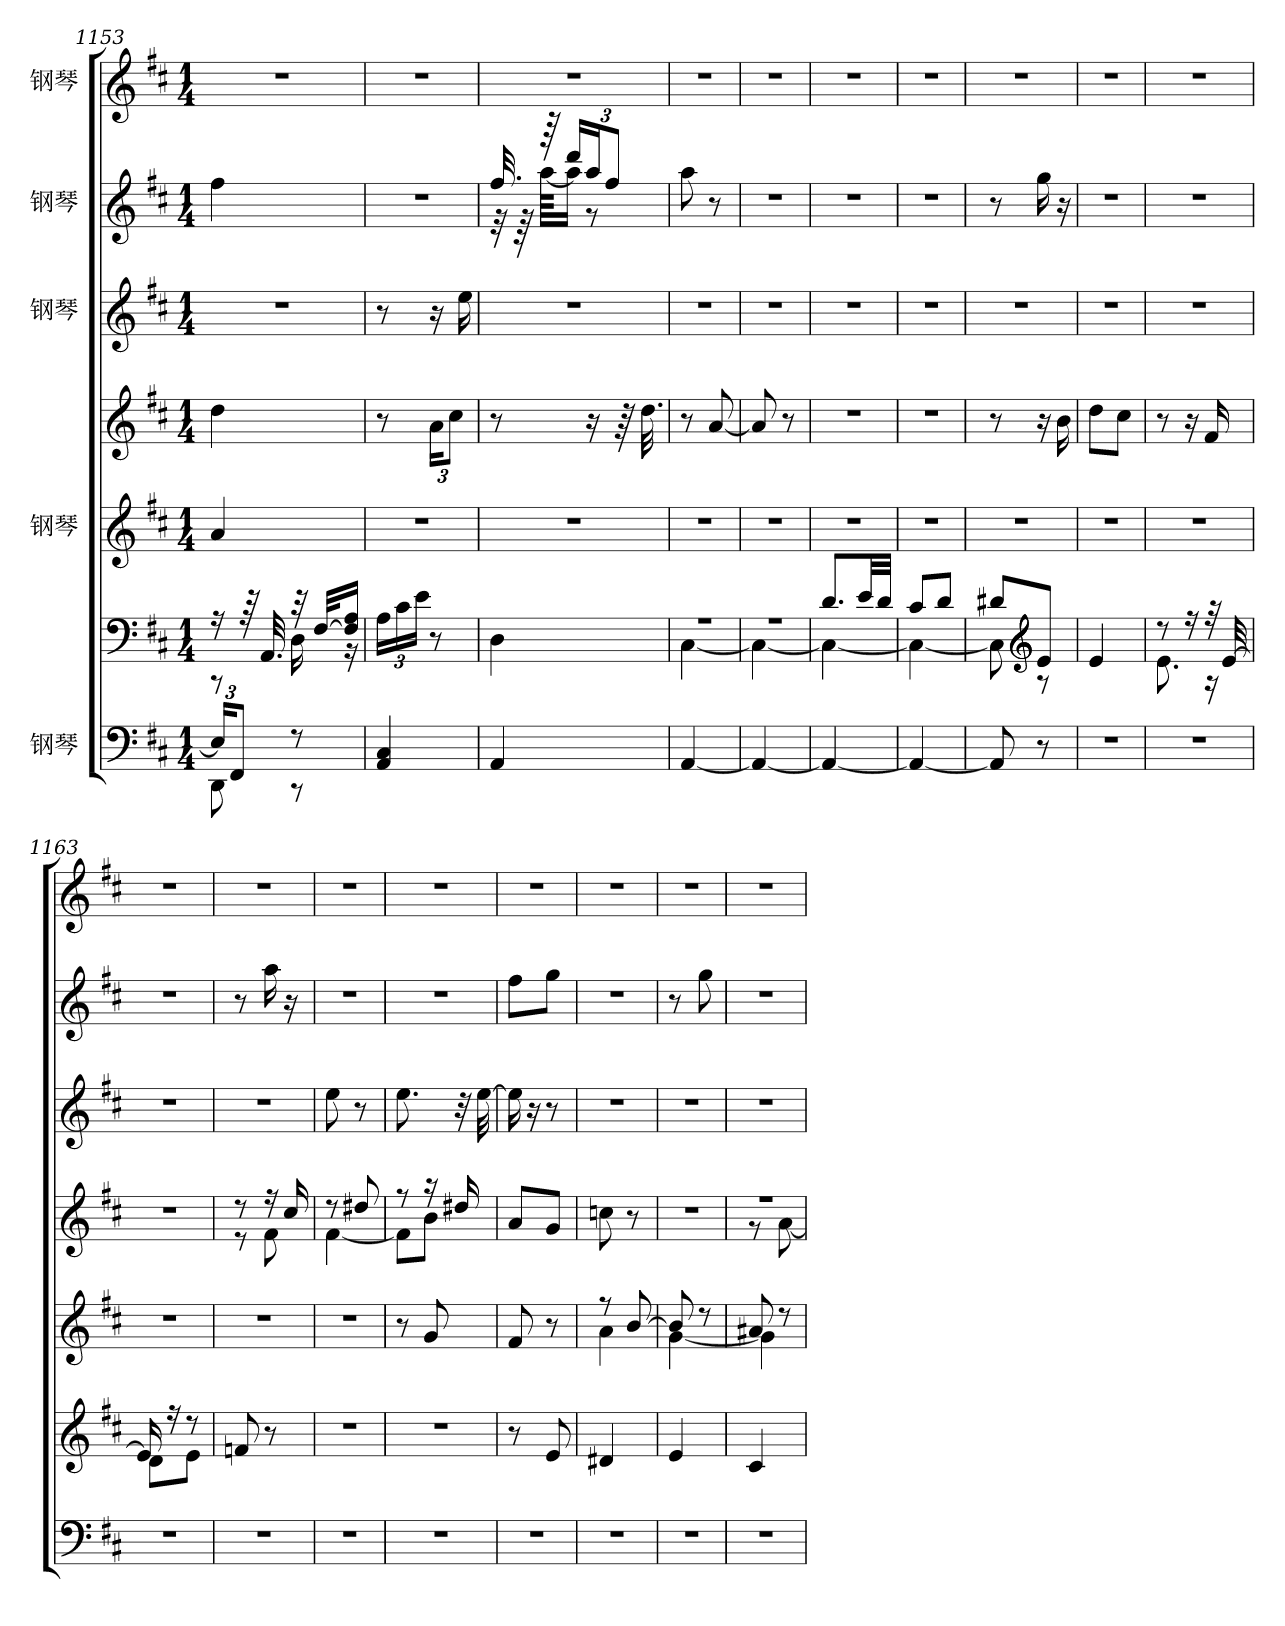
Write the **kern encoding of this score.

**kern	**kern	**kern	**kern	**kern	**kern	**kern
*part5	*part5	*part4	*part4	*part3	*part2	*part1
*staff7	*staff6	*staff5	*staff4	*staff3	*staff2	*staff1
*I"钢琴	*	*I"钢琴	*	*I"钢琴	*I"钢琴	*I"钢琴
*clefF4	*clefF4	*clefG2	*clefG2	*clefG2	*clefG2	*clefG2
*k[f#c#]	*k[f#c#]	*k[f#c#]	*k[f#c#]	*k[f#c#]	*k[f#c#]	*k[f#c#]
*M1/4	*M1/4	*M1/4	*M1/4	*M1/4	*M1/4	*M1/4
*Xbrackettup	*	*	*	*	*	*
=1153	=1153	=1153	=1153	=1153	=1153	=1153
*^	*^	*	*	*	*	*
24E/KL]	8DD\	16r	8r	4a/	4dd\	4r	4ff#\	4r
12FF#/J	.	.	.	.	.	.	.	.
.	.	64r	.	.	.	.	.	.
.	.	32.AA/	.	.	.	.	.	.
8r	8r	32r	16D\	.	.	.	.	.
.	.	[32F#/KLL	.	.	.	.	.	.
.	.	16F#/] 16A/JJ	16r	.	.	.	.	.
*v	*v	*	*	*	*	*	*	*
*	*v	*v	*	*	*	*	*
=1154	=1154	=1154	=1154	=1154	=1154	=1154
*	*Xbrackettup	*	*	*	*	*
4AA/ 4C#/	24A\LL	4r	8r	8r	4r	4r
.	24c#\	.	.	.	.	.
.	24e\JJ	.	.	.	.	.
*	*	*	*Xbrackettup	*	*	*
.	8r	.	24a\KL	16r	.	.
.	.	.	12cc#\J	.	.	.
.	.	.	.	16ee\	.	.
=1155	=1155	=1155	=1155	=1155	=1155	=1155
*	*	*	*	*	*^	*
4AA/	4D\	4r	8r	4r	32.ff#/	32r	4r
.	.	.	.	.	.	64r	.
.	.	.	.	.	64r	[64aa\KKLL	.
.	.	.	.	.	16ddd/LL	16aa\JJ]	.
*	*	*	*	*	*Xbrackettup	*	*
.	.	.	16r	.	24aa/J	8r	.
.	.	.	.	.	12ff#/J	.	.
.	.	.	64r	.	.	.	.
.	.	.	32.dd\	.	.	.	.
*	*	*	*	*	*v	*v	*
!!LO:PB:g=z
=1156	=1156	=1156	=1156	=1156	=1156	=1156
*	*^	*	*	*	*	*
[4AA/	4r	[4C#\	4r	8r	4r	8aa\	4r
.	.	.	.	[8a/	.	8r	.
=1157	=1157	=1157	=1157	=1157	=1157	=1157	=1157
4AA/_	4r	4C#\_	4r	8a/]	4r	4r	4r
.	.	.	.	8r	.	.	.
=1158	=1158	=1158	=1158	=1158	=1158	=1158	=1158
4AA/_	8.d/L	4C#\_	4r	4r	4r	4r	4r
.	32e/LL	.	.	.	.	.	.
.	32d/JJJ	.	.	.	.	.	.
=1159	=1159	=1159	=1159	=1159	=1159	=1159	=1159
4AA/_	8c#/L	4C#\_	4r	4r	4r	4r	4r
.	8d/J	.	.	.	.	.	.
=1160	=1160	=1160	=1160	=1160	=1160	=1160	=1160
8AA/]	8d#X/L	8C#\]	4r	8r	4r	8r	4r
*	*clefG2	*	*	*	*	*	*
8r	8e/J	8r	.	16r	.	16gg\	.
.	.	.	.	16b\	.	16r	.
*	*v	*v	*	*	*	*	*
=1161	=1161	=1161	=1161	=1161	=1161	=1161
4r	4e/	4r	8dd\L	4r	4r	4r
.	.	.	8cc#\J	.	.	.
=1162	=1162	=1162	=1162	=1162	=1162	=1162
*	*^	*	*	*	*	*
4r	8r	8.e\	4r	8r	4r	4r	4r
.	16r	.	.	16r	.	.	.
.	32r	16r	.	16f#/	.	.	.
.	[32e/	.	.	.	.	.	.
=1163	=1163	=1163	=1163	=1163	=1163	=1163	=1163
4r	16e/]	8d\L	4r	4r	4r	4r	4r
.	16r	.	.	.	.	.	.
.	8r	8e\J	.	.	.	.	.
*	*v	*v	*	*	*	*	*
!!LO:PB:g=z
=1164	=1164	=1164	=1164	=1164	=1164	=1164
*	*	*	*^	*	*	*
4r	8fn/	4r	8r	8r	4r	8r	4r
.	8r	.	16r	8f#\	.	16aa\	.
.	.	.	16cc#/	.	.	16r	.
=1165	=1165	=1165	=1165	=1165	=1165	=1165	=1165
4r	4r	4r	8r	[4f#\	8ee\	4r	4r
.	.	.	8dd#X/	.	8r	.	.
=1166	=1166	=1166	=1166	=1166	=1166	=1166	=1166
4r	4r	8r	8r	8f#\L]	8.ee\	4r	4r
.	.	8g/	16r	8b\J	.	.	.
.	.	.	16dd#X/	.	32r	.	.
.	.	.	.	.	[32ee\	.	.
*	*	*	*v	*v	*	*	*
=1167	=1167	=1167	=1167	=1167	=1167	=1167
4r	8r	8f#/	8a/L	16ee\]	8ff#\L	4r
.	.	.	.	16r	.	.
.	8e/	8r	8g/J	8r	8gg\J	.
=1168	=1168	=1168	=1168	=1168	=1168	=1168
*	*	*^	*	*	*	*
4r	4d#X/	8r	4a\	8ccn\	4r	4r	4r
.	.	[8b/	.	8r	.	.	.
=1169	=1169	=1169	=1169	=1169	=1169	=1169	=1169
4r	4e/	8b/]	[4g\	4r	4r	8r	4r
.	.	8r	.	.	.	8gg\	.
=1170	=1170	=1170	=1170	=1170	=1170	=1170	=1170
*	*	*	*	*^	*	*	*
4r	4c#/	8a#X/	4g\]	4r	8r	4r	4r	4r
.	.	8r	.	.	[8a\	.	.	.
*	*	*v	*v	*	*	*	*	*
*	*	*	*v	*v	*	*	*
=	=	=	=	=	=	=
*-	*-	*-	*-	*-	*-	*-
